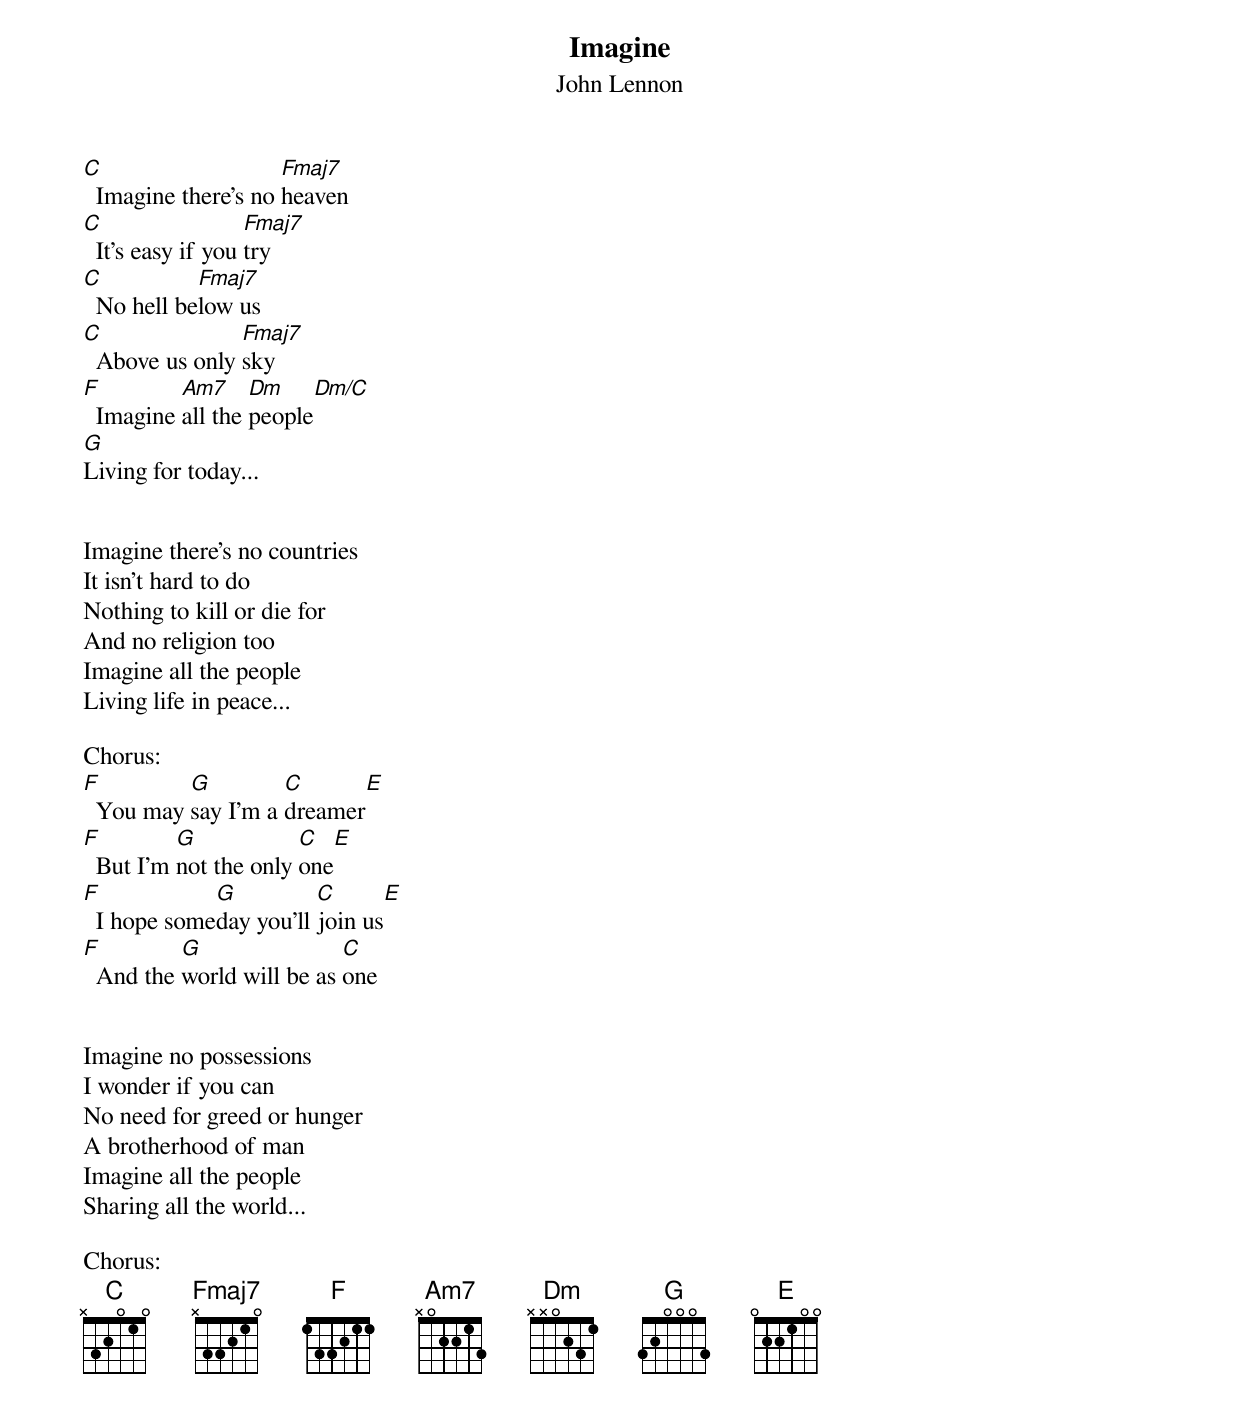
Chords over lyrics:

Imagine
John Lennon

C                    Fmaj7
  Imagine there's no heaven
C                  Fmaj7
  It's easy if you try
C           Fmaj7
  No hell below us
C               Fmaj7
  Above us only sky
F         Am7     Dm      Dm/C
  Imagine all the people
G
Living for today...


Imagine there's no countries
It isn't hard to do
Nothing to kill or die for
And no religion too
Imagine all the people
Living life in peace...

Chorus:
F         G         C        E
  You may say I'm a dreamer
F         G            C    E
  But I'm not the only one
F            G          C        E
  I hope someday you'll join us
F         G                C
  And the world will be as one


Imagine no possessions
I wonder if you can
No need for greed or hunger
A brotherhood of man
Imagine all the people
Sharing all the world...

Chorus:
